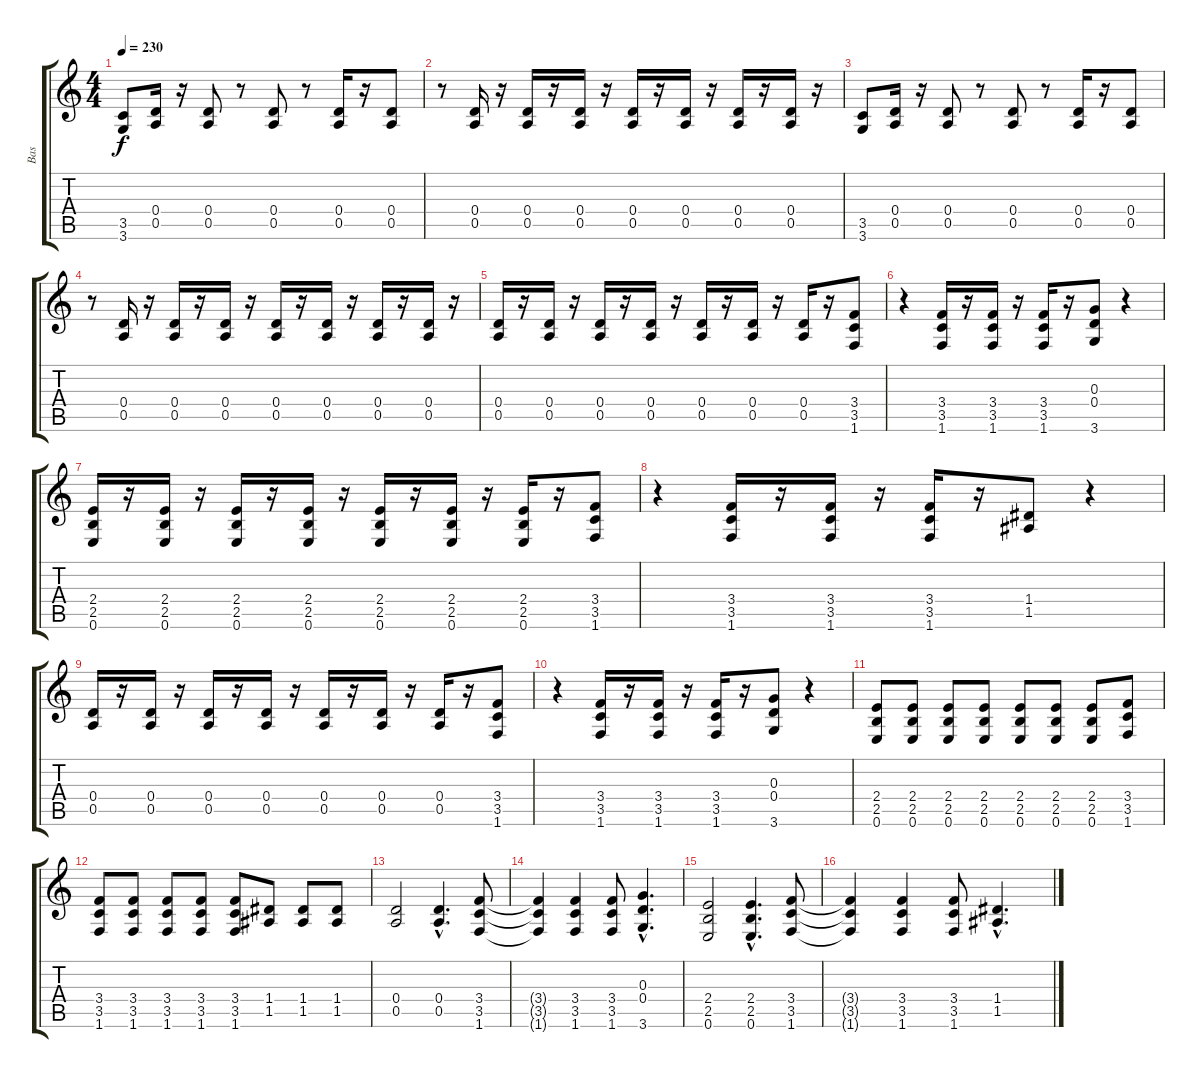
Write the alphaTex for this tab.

\track ("Bas" "Bas") {instrument electricbasspick}
\staff {score tabs}
\tuning (E4 B3 G3 D3 A2 E2) {hide}
\ts (4 4)
\tempo 230
\clef g2
\ks c
(3.5 3.6).8{dy f} (0.4 0.5).16 r.16 (0.4 0.5).8 r.8 (0.4 0.5).8 r.8 (0.4 0.5).16 r.16 (0.4 0.5).8 |
r.8 (0.4 0.5).16 r.16 (0.4 0.5).16 r.16 (0.4 0.5).16 r.16 (0.4 0.5).16 r.16 (0.4 0.5).16 r.16 (0.4 0.5).16 r.16 (0.4 0.5).16 r.16 |
(3.5 3.6).8 (0.4 0.5).16 r.16 (0.4 0.5).8 r.8 (0.4 0.5).8 r.8 (0.4 0.5).16 r.16 (0.4 0.5).8 |
r.8 (0.4 0.5).16 r.16 (0.4 0.5).16 r.16 (0.4 0.5).16 r.16 (0.4 0.5).16 r.16 (0.4 0.5).16 r.16 (0.4 0.5).16 r.16 (0.4 0.5).16 r.16 |
(0.4 0.5).16 r.16 (0.4 0.5).16 r.16 (0.4 0.5).16 r.16 (0.4 0.5).16 r.16 (0.4 0.5).16 r.16 (0.4 0.5).16 r.16 (0.4 0.5).16 r.16 (3.4 3.5 1.6).8 |
r.4 (3.4 3.5 1.6).16 r.16 (3.4 3.5 1.6).16 r.16 (3.4 3.5 1.6).16 r.16 (0.3 0.4 3.6).8 r.4 |
(2.4 2.5 0.6).16 r.16 (2.4 2.5 0.6).16 r.16 (2.4 2.5 0.6).16 r.16 (2.4 2.5 0.6).16 r.16 (2.4 2.5 0.6).16 r.16 (2.4 2.5 0.6).16 r.16 (2.4 2.5 0.6).16 r.16 (3.4 3.5 1.6).8 |
r.4 (3.4 3.5 1.6).16 r.16 (3.4 3.5 1.6).16 r.16 (3.4 3.5 1.6).16 r.16 (1.4 1.5).8 r.4 |
(0.4 0.5).16 r.16 (0.4 0.5).16 r.16 (0.4 0.5).16 r.16 (0.4 0.5).16 r.16 (0.4 0.5).16 r.16 (0.4 0.5).16 r.16 (0.4 0.5).16 r.16 (3.4 3.5 1.6).8 |
r.4 (3.4 3.5 1.6).16 r.16 (3.4 3.5 1.6).16 r.16 (3.4 3.5 1.6).16 r.16 (0.3 0.4 3.6).8 r.4 |
(2.4 2.5 0.6).8 (2.4 2.5 0.6).8 (2.4 2.5 0.6).8 (2.4 2.5 0.6).8 (2.4 2.5 0.6).8 (2.4 2.5 0.6).8 (2.4 2.5 0.6).8 (3.4 3.5 1.6).8 |
(3.4 3.5 1.6).8 (3.4 3.5 1.6).8 (3.4 3.5 1.6).8 (3.4 3.5 1.6).8 (3.4 3.5 1.6).8 (1.4 1.5).8 (1.4 1.5).8 (1.4 1.5).8 |
(0.4 0.5).2 (0.4{hac} 0.5{hac}).4{d} (3.4 3.5 1.6).8 |
(3.4{t} 3.5{t} 1.6{t}).4 (3.4 3.5 1.6).4 (3.4 3.5 1.6).8 (0.3{hac} 0.4{hac} 3.6{hac}).4{d} |
(2.4 2.5 0.6).2 (2.4{hac} 2.5{hac} 0.6{hac}).4{d} (3.4 3.5 1.6).8 |
(3.4{t} 3.5{t} 1.6{t}).4 (3.4 3.5 1.6).4 (3.4 3.5 1.6).8 (1.4{hac} 1.5{hac}).4{d}
